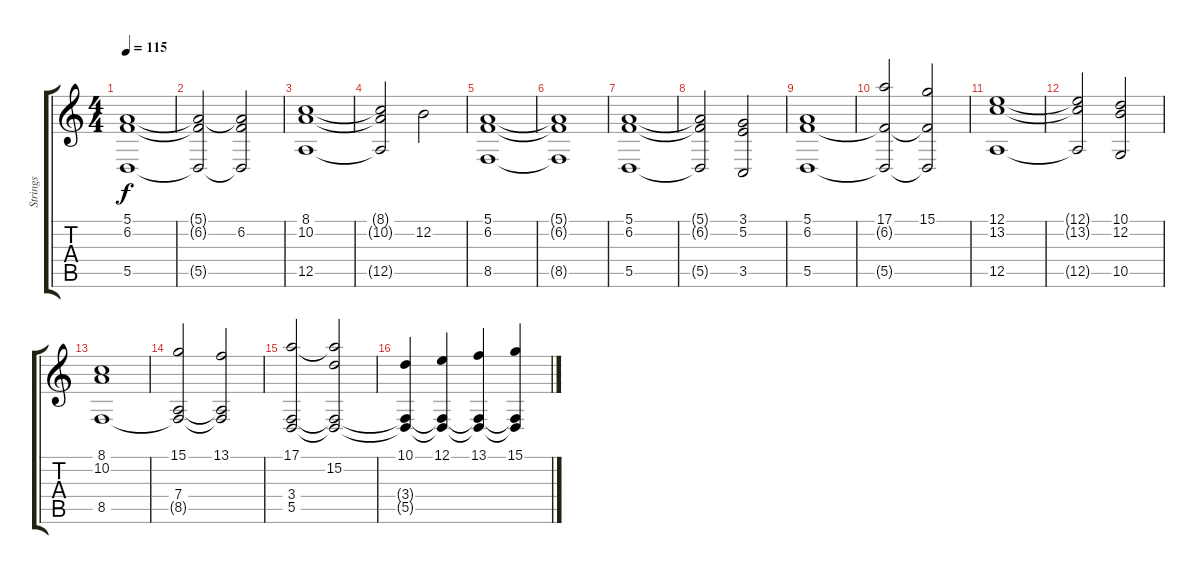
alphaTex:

\track ("Strings" "Strings") {instrument stringensemble1}
\staff {score tabs}
\tuning (E4 B3 G3 D3 A2 E2) {hide}
\ts (4 4)
\tempo 115
\clef g2
\ks c
(5.1 6.2 5.5).1{dy f} |
(5.1{t} 6.2{t} 5.5{t}).2 (5.1{t} 6.2 5.5{t}).2 |
(8.1 10.2 12.5).1 |
(8.1{t} 10.2{t} 12.5{t}).2 12.2.2 |
(5.1 6.2 8.5).1 |
(5.1{t} 6.2{t} 8.5{t}).1 |
(5.1 6.2 5.5).1 |
(5.1{t} 6.2{t} 5.5{t}).2 (3.1 5.2 3.5).2 |
(5.1 6.2 5.5).1 |
(17.1 6.2{t} 5.5{t}).2 (15.1 6.2{t} 5.5{t}).2 |
(12.1 13.2 12.5).1 |
(12.1{t} 13.2{t} 12.5{t}).2 (10.1 12.2 10.5).2 |
(8.1 10.2 8.5).1 |
(15.1 7.4 8.5{t}).2 (13.1 7.4{t} 8.5{t}).2 |
(17.1 3.4 5.5).2 (17.1{t} 15.2 3.4{t} 5.5{t}).2 |
(10.1 3.4{t} 5.5{t}).4 (12.1 3.4{t} 5.5{t}).4 (13.1 3.4{t} 5.5{t}).4 (15.1 3.4{t} 5.5{t}).4
